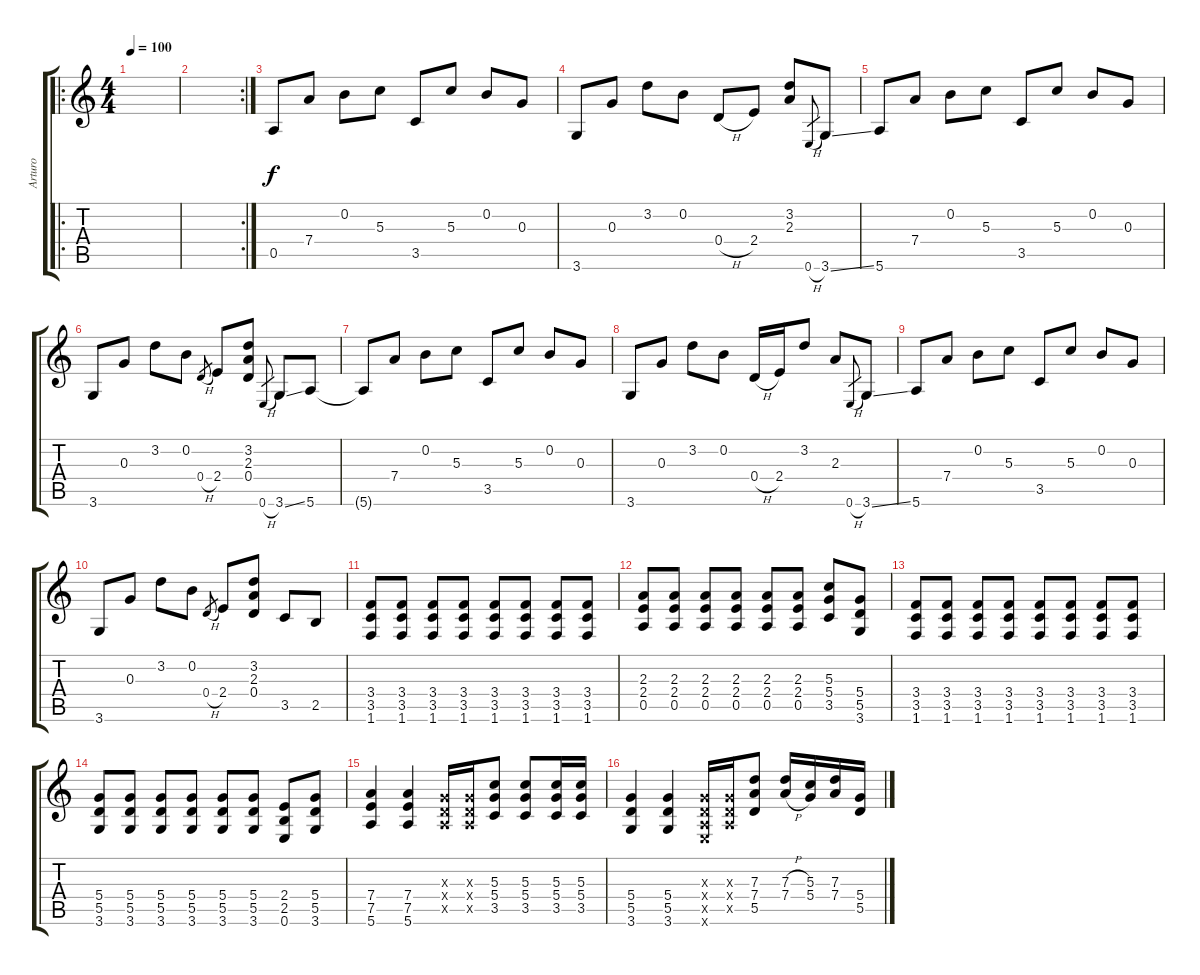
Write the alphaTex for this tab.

\track ("Arturo" "Arturo") {instrument acousticguitarnylon}
\staff {score tabs}
\tuning (E4 B3 G3 D3 A2 E2) {hide}
\ro
\ts (4 4)
\tempo 100
\clef g2
\ks c
|
\rc 2
|
0.5.8 7.4.8 0.2.8 5.3.8 3.5.8 5.3.8 0.2.8 0.3.8 |
3.6.8 0.3.8 3.2.8 0.2.8 0.4{h}.8 2.4.8 (3.2 2.3).8 0.6{h}.8{gr} 3.6{ss}.8 |
5.6.8 7.4.8 0.2.8 5.3.8 3.5.8 5.3.8 0.2.8 0.3.8 |
3.6.8 0.3.8 3.2.8 0.2.8 0.4{h}.8{gr} 2.4.8 (3.2 2.3 0.4).8 0.6{h}.8{gr} 3.6{ss}.8 5.6.8 |
5.6{t}.8 7.4.8 0.2.8 5.3.8 3.5.8 5.3.8 0.2.8 0.3.8 |
3.6.8 0.3.8 3.2.8 0.2.8 0.4{h}.16 2.4.16 3.2.8 2.3.8 0.6{h}.8{gr} 3.6{ss}.8 |
5.6.8 7.4.8 0.2.8 5.3.8 3.5.8 5.3.8 0.2.8 0.3.8 |
3.6.8 0.3.8 3.2.8 0.2.8 0.4{h}.8{gr} 2.4.8 (3.2 2.3 0.4).8 3.5.8 2.5.8 |
(3.4 3.5 1.6).8 (3.4 3.5 1.6).8 (3.4 3.5 1.6).8 (3.4 3.5 1.6).8 (3.4 3.5 1.6).8 (3.4 3.5 1.6).8 (3.4 3.5 1.6).8 (3.4 3.5 1.6).8 |
(2.3 2.4 0.5).8 (2.3 2.4 0.5).8 (2.3 2.4 0.5).8 (2.3 2.4 0.5).8 (2.3 2.4 0.5).8 (2.3 2.4 0.5).8 (5.3 5.4 3.5).8 (5.4 5.5 3.6).8 |
(3.4 3.5 1.6).8 (3.4 3.5 1.6).8 (3.4 3.5 1.6).8 (3.4 3.5 1.6).8 (3.4 3.5 1.6).8 (3.4 3.5 1.6).8 (3.4 3.5 1.6).8 (3.4 3.5 1.6).8 |
(5.4 5.5 3.6).8 (5.4 5.5 3.6).8 (5.4 5.5 3.6).8 (5.4 5.5 3.6).8 (5.4 5.5 3.6).8 (5.4 5.5 3.6).8 (2.4 2.5 0.6).8 (5.4 5.5 3.6).8 |
(7.4 7.5 5.6).4 (7.4 7.5 5.6).4 (0.3{x} 0.4{x} 0.5{x}).16 (0.3{x} 0.4{x} 0.5{x}).16 (5.3 5.4 3.5).8 (5.3 5.4 3.5).8 (5.3 5.4 3.5).16 (5.3 5.4 3.5).16 |
(5.4 5.5 3.6).4 (5.4 5.5 3.6).4 (0.3{x} 0.4{x} 0.5{x} 0.6{x}).16 (0.3{x} 0.4{x} 0.5{x}).16 (7.3 7.4 5.5).8 (7.3{h} 7.4{h}).16 (5.3 5.4).16 (7.3 7.4).16 (5.4 5.5).16
